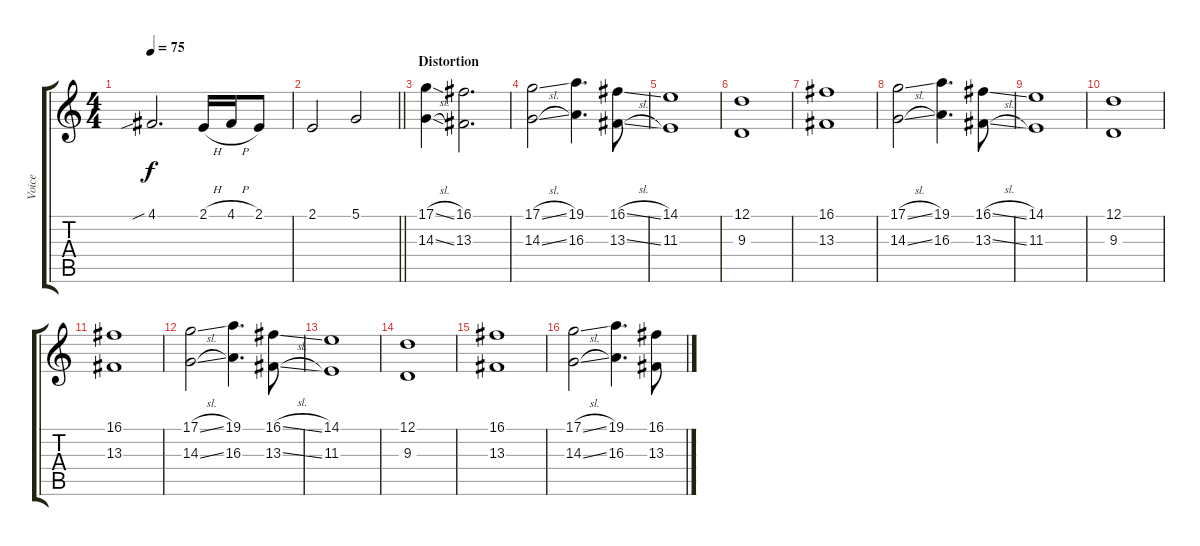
\track ("Voice" "Voice") {instrument choiraahs bank 255}
\staff {score tabs}
\tuning (D4 A3 F3 C3 G2 D2) {hide}
\ts (4 4)
\tempo 75
\clef g2
\ks c
4.1{sib}.2{d dy f} 2.1{h}.16 4.1{h}.16 2.1.8 |
\barLineRight lightlight
2.1.2 5.1.2 |
\section ("" "Distortion")
(17.1{sl} 14.3{sl}).4 (16.1 13.3).2{d} |
(17.1{sl} 14.3{sl}).2 (19.1 16.3).4{d} (16.1{sl} 13.3{sl}).8 |
(14.1 11.3).1 |
(12.1 9.3).1 |
(16.1 13.3).1 |
(17.1{sl} 14.3{sl}).2 (19.1 16.3).4{d} (16.1{sl} 13.3{sl}).8 |
(14.1 11.3).1 |
(12.1 9.3).1 |
(16.1 13.3).1 |
(17.1{sl} 14.3{sl}).2 (19.1 16.3).4{d} (16.1{sl} 13.3{sl}).8 |
(14.1 11.3).1 |
(12.1 9.3).1 |
(16.1 13.3).1 |
(17.1{sl} 14.3{sl}).2 (19.1 16.3).4{d} (16.1{sl} 13.3{sl}).8
